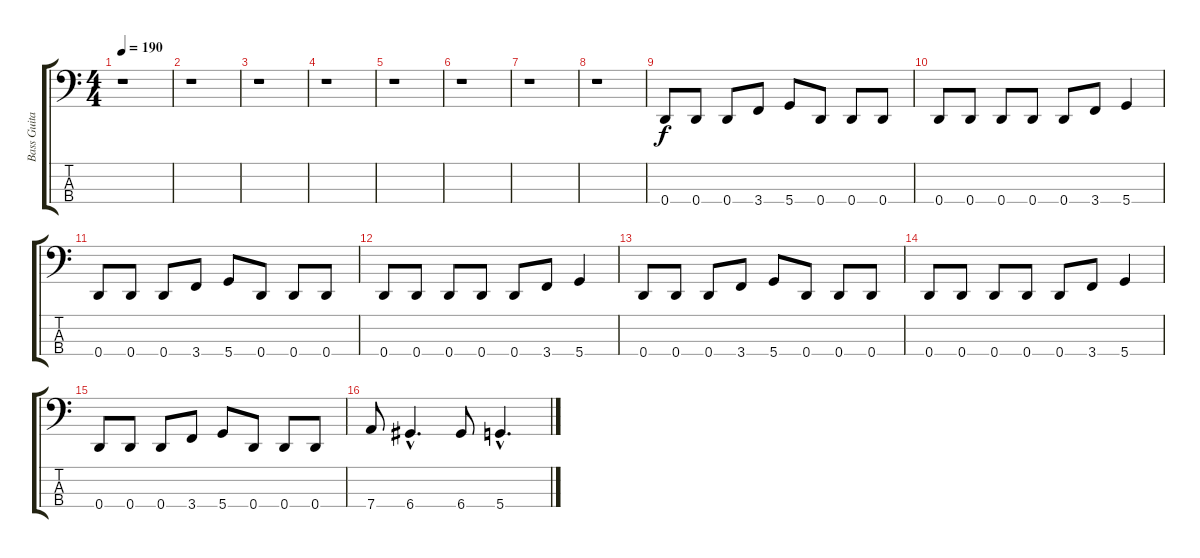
\track ("Bass Guitar" "Bass Guita") {instrument electricbasspick}
\staff {score tabs}
\tuning (G2 D2 A1 D1) {hide}
\ts (4 4)
\tempo 190
\clef f4
\ks c
r.1{dy f instrument electricbasspick} |
r.1 |
r.1 |
r.1 |
r.1 |
r.1 |
r.1 |
r.1 |
0.4.8 0.4.8 0.4.8 3.4.8 5.4.8 0.4.8 0.4.8 0.4.8 |
0.4.8 0.4.8 0.4.8 0.4.8 0.4.8 3.4.8 5.4.4 |
0.4.8 0.4.8 0.4.8 3.4.8 5.4.8 0.4.8 0.4.8 0.4.8 |
0.4.8 0.4.8 0.4.8 0.4.8 0.4.8 3.4.8 5.4.4 |
0.4.8 0.4.8 0.4.8 3.4.8 5.4.8 0.4.8 0.4.8 0.4.8 |
0.4.8 0.4.8 0.4.8 0.4.8 0.4.8 3.4.8 5.4.4 |
0.4.8 0.4.8 0.4.8 3.4.8 5.4.8 0.4.8 0.4.8 0.4.8 |
7.4.8 6.4{hac}.4{d} 6.4.8 5.4{hac}.4{d}
